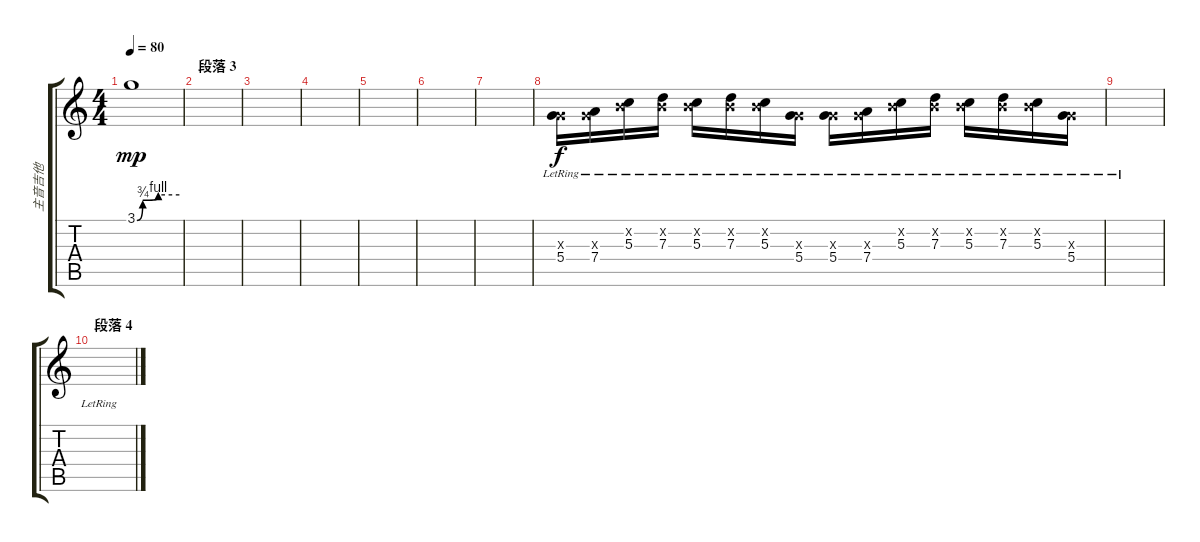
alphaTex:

\track ("主音吉他" "主音吉他") {instrument acousticguitarnylon}
\staff {score tabs}
\tuning (E4 B3 G3 D3 A2 E2) {hide}
\ts (4 4)
\tempo 80
\clef g2
\ks c
3.1{be (custom 0 0 8 3 30 4 60 4)}.1{dy mp} |
\section ("" "段落 3")
|
|
|
|
|
|
(0.3{x} 5.4{lr}).16{dy f instrument overdrivenguitar} (0.3{x} 7.4{lr}).16 (0.2{x} 5.3{lr}).16 (0.2{x} 7.3{lr}).16 (0.2{x} 5.3{lr}).16 (0.2{x} 7.3{lr}).16 (0.2{x} 5.3{lr}).16 (0.3{x} 5.4{lr}).16 (0.3{x} 5.4{lr}).16 (0.3{x} 7.4{lr}).16 (0.2{x} 5.3{lr}).16 (0.2{x} 7.3{lr}).16 (0.2{x} 5.3{lr}).16 (0.2{x} 7.3{lr}).16 (0.2{x} 5.3{lr}).16 (0.3{x} 5.4{lr}).16 |
|
\section ("" "段落 4")
